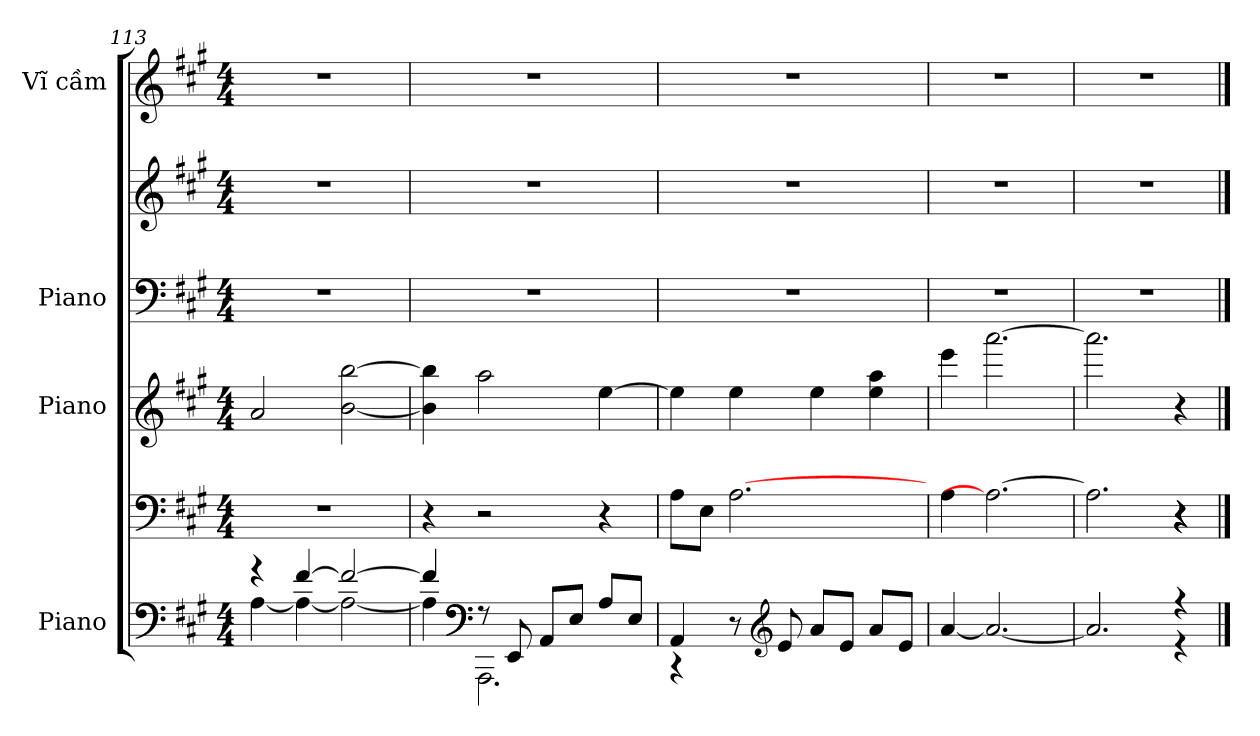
**kern	**kern	**kern	**kern	**kern	**kern
*part4	*part4	*part3	*part2	*part2	*part1
*staff6	*staff5	*staff4	*staff3	*staff2	*staff1
*I"Piano	*	*I"Piano	*I"Piano	*	*I"Vĩ cầm
*I'Pno.	*	*I'Pno.	*I'Pno.	*	*
*clefF4	*clefF4	*clefG2	*clefF4	*clefG2	*clefG2
*k[f#c#g#]	*k[f#c#g#]	*k[f#c#g#]	*k[f#c#g#]	*k[f#c#g#]	*k[f#c#g#]
*M4/4	*M4/4	*M4/4	*M4/4	*M4/4	*M4/4
=113	=113	=113	=113	=113	=113
*^	*	*	*	*	*
4r	[4A\	1r	2a/	1r	1r	1r
[4f#/	4A\_	.	.	.	.	.
2f#/_	2A\_	.	[2b\ [2bb\	.	.	.
=114	=114	=114	=114	=114	=114	=114
4f#/]	4A\]	4r	4b\] 4bb\]	1r	1r	1r
*clefF4	*	*	*	*	*	*
8r	2.AAA\	2r	2aa\	.	.	.
8EE/	.	.	.	.	.	.
8AA/L	.	.	.	.	.	.
8E/J	.	.	.	.	.	.
8A/L	.	4r	[4ee\	.	.	.
8E/J	.	.	.	.	.	.
=115	=115	=115	=115	=115	=115	=115
4AA/	4r	8A\L	4ee\]	1r	1r	1r
.	.	8E\J	.	.	.	.
8r	2.ryy	[2.A\	4ee\	.	.	.
*clefG2	*	*	*	*	*	*
8e/	.	.	.	.	.	.
8a/L	.	.	4ee\	.	.	.
8e/J	.	.	.	.	.	.
8a/L	.	.	4ee\ 4aa\	.	.	.
8e/J	.	.	.	.	.	.
*v	*v	*	*	*	*	*
=116	=116	=116	=116	=116	=116
[4a/	4A\	4eee\	1r	1r	1r
2.a/_	2.A\_	[2.aaa\	.	.	.
=117	=117	=117	=117	=117	=117
*^	*^	*	*	*	*
*	*	*	*^	*	*	*	*
2.a/]	2.ryy	2.A\]	2.ryy	2.ryy	2.aaa\]	1r	1r	1r
4r	4r	4r	4r	4r	4r	.	.	.
*v	*v	*	*	*	*	*	*	*
*	*v	*v	*v	*	*	*	*
==	==	==	==	==	==
*-	*-	*-	*-	*-	*-
